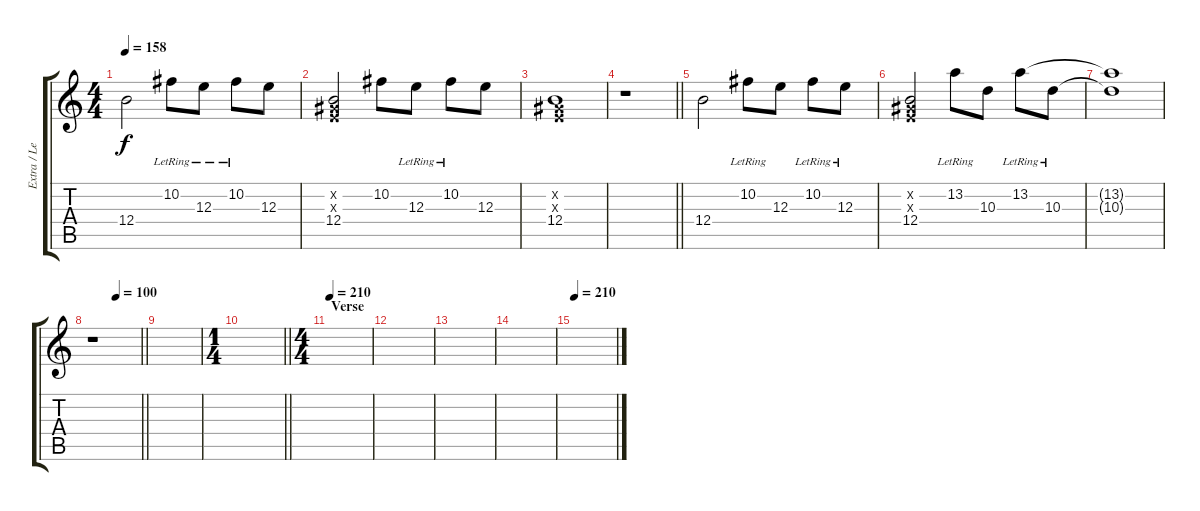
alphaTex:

\track ("Extra / Lead Guitar" "Extra / Le") {instrument distortionguitar}
\staff {score tabs}
\tuning (Db4 Ab3 E3 B2 Gb2 B1) {hide}
\ts (4 4)
\tempo 158
\clef g2
\ks c
12.4.2{dy f volume 16} 10.2{lr}.8 12.3{lr}.8 10.2{lr}.8 12.3.8 |
(0.2{x} 0.3{x} 12.4).2 10.2.8 12.3{lr}.8 10.2{lr}.8 12.3.8 |
(0.2{x} 0.3{x} 12.4).1{volume 8} |
\barLineRight lightlight
r.1 |
12.4.2{volume 16} 10.2{lr}.8 12.3.8 10.2{lr}.8 12.3{lr}.8 |
(0.2{x} 0.3{x} 12.4).2 13.2{lr}.8 10.3.8 13.2{lr}.8 10.3{lr}.8 |
(13.2{t} 10.3{t}).1{volume 2} |
\tempo (100 0.5)
\barLineRight lightlight
r.1 |
|
\ts (1 4)
\barLineRight lightlight
|
\ts (4 4)
\section ("" "Verse")
\tempo 210
|
|
|
|
\tempo 210
